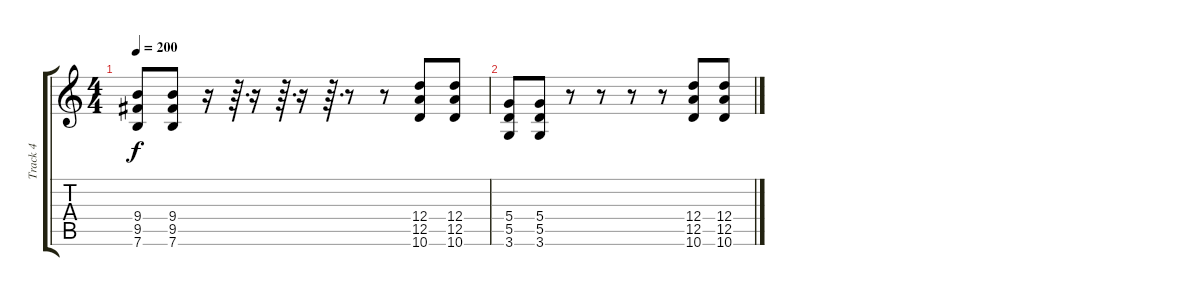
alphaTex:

\track ("Track 4" "Track 4") {instrument overdrivenguitar}
\staff {score tabs}
\tuning (E4 B3 G3 D3 A2 E2) {hide}
\ts (4 4)
\tempo 200
\clef g2
\ks c
(9.4 9.5 7.6).8{dy f} (9.4 9.5 7.6).8 r.16 r.64{d} r.16 r.64{d} r.16 r.64{d} r.8 r.8 (12.4 12.5 10.6).8 (12.4 12.5 10.6).8 |
(5.4 5.5 3.6).8 (5.4 5.5 3.6).8 r.8 r.8 r.8 r.8 (12.4 12.5 10.6).8 (12.4 12.5 10.6).8
